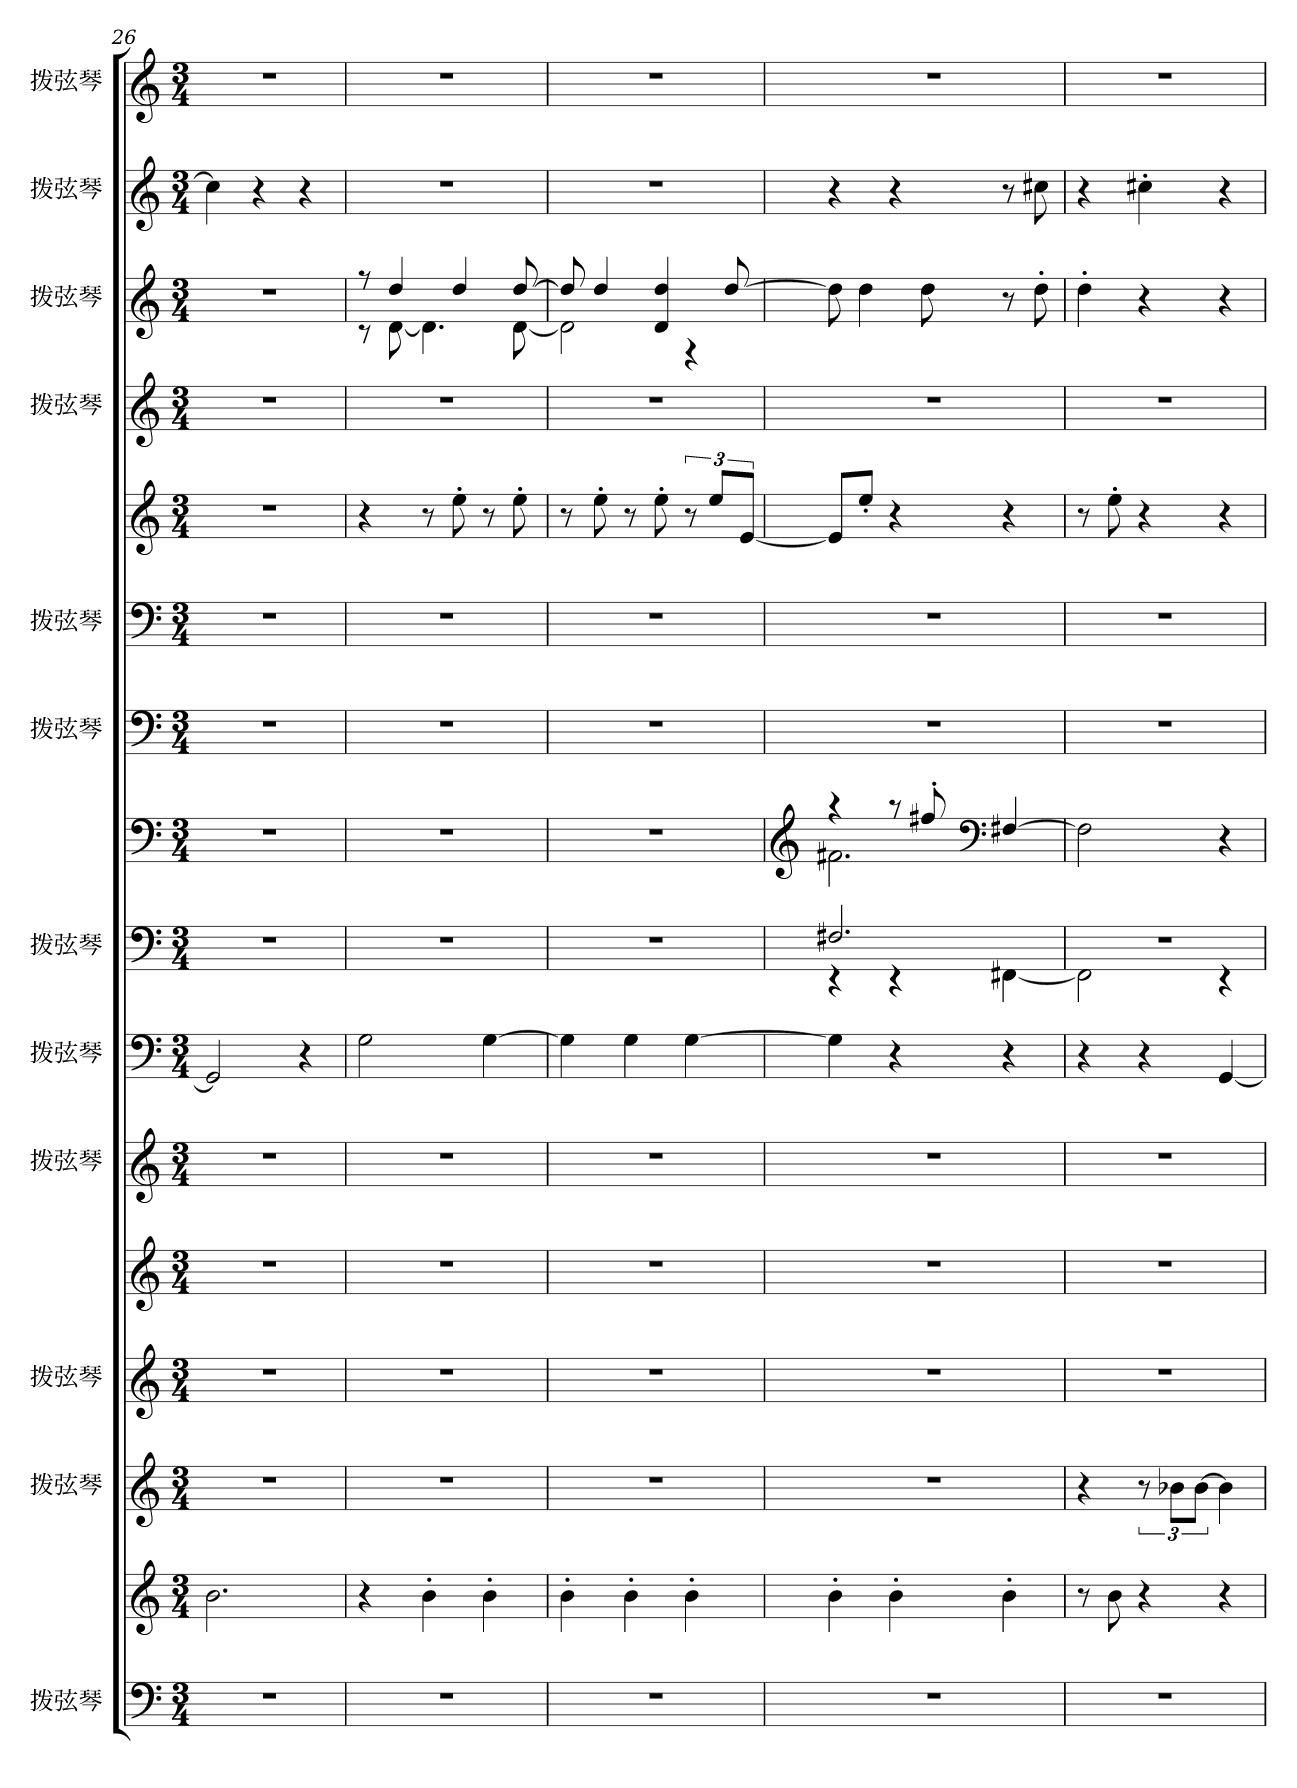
**kern	**kern	**kern	**kern	**kern	**kern	**kern	**kern	**kern	**kern	**kern	**kern	**kern	**kern	**kern	**kern
*part12	*part12	*part11	*part10	*part10	*part9	*part8	*part7	*part7	*part6	*part5	*part5	*part4	*part3	*part2	*part1
*staff16	*staff15	*staff14	*staff13	*staff12	*staff11	*staff10	*staff9	*staff8	*staff7	*staff6	*staff5	*staff4	*staff3	*staff2	*staff1
*I"拨弦琴	*	*I"拨弦琴	*I"拨弦琴	*	*I"拨弦琴	*I"拨弦琴	*I"拨弦琴	*	*I"拨弦琴	*I"拨弦琴	*	*I"拨弦琴	*I"拨弦琴	*I"拨弦琴	*I"拨弦琴
*clefF4	*clefG2	*clefG2	*clefG2	*clefG2	*clefG2	*clefF4	*clefF4	*clefF4	*clefF4	*clefF4	*clefG2	*clefG2	*clefG2	*clefG2	*clefG2
*k[]	*k[]	*k[]	*k[]	*k[]	*k[]	*k[]	*k[]	*k[]	*k[]	*k[]	*k[]	*k[]	*k[]	*k[]	*k[]
*M3/4	*M3/4	*M3/4	*M3/4	*M3/4	*M3/4	*M3/4	*M3/4	*M3/4	*M3/4	*M3/4	*M3/4	*M3/4	*M3/4	*M3/4	*M3/4
=26	=26	=26	=26	=26	=26	=26	=26	=26	=26	=26	=26	=26	=26	=26	=26
2.r	2.b\	2.r	2.r	2.r	2.r	2GG/]	2.r	2.r	2.r	2.r	2.r	2.r	2.r	4cc#\]	2.r
.	.	.	.	.	.	.	.	.	.	.	.	.	.	4r	.
.	.	.	.	.	.	4r	.	.	.	.	.	.	.	4r	.
!!LO:PB:g=z
=27	=27	=27	=27	=27	=27	=27	=27	=27	=27	=27	=27	=27	=27	=27	=27
*	*	*	*	*	*	*	*	*	*	*	*	*	*^	*	*
2.r	4r	2.r	2.r	2.r	2.r	2G\	2.r	2.r	2.r	2.r	4r	2.r	8r	8r	2.r	2.r
.	.	.	.	.	.	.	.	.	.	.	.	.	4dd/	[8d\	.	.
.	4b'\	.	.	.	.	.	.	.	.	.	8r	.	.	4.d\]	.	.
.	.	.	.	.	.	.	.	.	.	.	8ee'\	.	4dd/	.	.	.
.	4b'\	.	.	.	.	[4G\	.	.	.	.	8r	.	.	.	.	.
.	.	.	.	.	.	.	.	.	.	.	8ee'\	.	[8dd/	[8d\	.	.
=28	=28	=28	=28	=28	=28	=28	=28	=28	=28	=28	=28	=28	=28	=28	=28	=28
2.r	4b'\	2.r	2.r	2.r	2.r	4G\]	2.r	2.r	2.r	2.r	8r	2.r	8dd/]	2d\]	2.r	2.r
.	.	.	.	.	.	.	.	.	.	.	8ee'\	.	4dd/	.	.	.
.	4b'\	.	.	.	.	4G\	.	.	.	.	8r	.	.	.	.	.
.	.	.	.	.	.	.	.	.	.	.	8ee'\	.	4d/ 4dd/	.	.	.
.	4b'\	.	.	.	.	[4G\	.	.	.	.	12r	.	.	4r	.	.
.	.	.	.	.	.	.	.	.	.	.	12ee/L	.	.	.	.	.
.	.	.	.	.	.	.	.	.	.	.	.	.	[8dd/	.	.	.
.	.	.	.	.	.	.	.	.	.	.	[12e/J	.	.	.	.	.
*	*	*	*	*	*	*	*	*	*	*	*	*	*v	*v	*	*
=29	=29	=29	=29	=29	=29	=29	=29	=29	=29	=29	=29	=29	=29	=29	=29
*	*	*	*	*	*	*	*	*clefG2	*	*	*	*	*	*	*
*	*	*	*	*	*	*	*^	*^	*	*	*	*	*	*	*
2.r	4b'\	2.r	2.r	2.r	2.r	4G\]	2.F#X/	4r	4r	2.f#X\	2.r	2.r	8e/L]	2.r	8dd\]	4r	2.r
.	.	.	.	.	.	.	.	.	.	.	.	.	8ee'/J	.	4dd\	.	.
.	4b'\	.	.	.	.	4r	.	4r	8r	.	.	.	4r	.	.	4r	.
.	.	.	.	.	.	.	.	.	8ff#X'/	.	.	.	.	.	8dd\	.	.
*	*	*	*	*	*	*	*	*	*clefF4	*	*	*	*	*	*	*	*
.	4b'\	.	.	.	.	4r	.	[4FF#X\	[4F#X/	.	.	.	4r	.	8r	8r	.
.	.	.	.	.	.	.	.	.	.	.	.	.	.	.	8dd'\	8cc#X\	.
*	*	*	*	*	*	*	*	*	*v	*v	*	*	*	*	*	*	*
=30	=30	=30	=30	=30	=30	=30	=30	=30	=30	=30	=30	=30	=30	=30	=30	=30
2.r	8r	4r	2.r	2.r	2.r	4r	2.r	2FF#\]	2F#\]	2.r	2.r	8r	2.r	4dd'\	4r	2.r
.	8b\	.	.	.	.	.	.	.	.	.	.	8ee'\	.	.	.	.
.	4r	12r	.	.	.	4r	.	.	.	.	.	4r	.	4r	4cc#X'\	.
.	.	12b-X\L	.	.	.	.	.	.	.	.	.	.	.	.	.	.
.	.	[12b-\J	.	.	.	.	.	.	.	.	.	.	.	.	.	.
.	4r	4b-\]	.	.	.	[4GG/	.	4r	4r	.	.	4r	.	4r	4r	.
*	*	*	*	*	*	*	*v	*v	*	*	*	*	*	*	*	*
=	=	=	=	=	=	=	=	=	=	=	=	=	=	=	=
*-	*-	*-	*-	*-	*-	*-	*-	*-	*-	*-	*-	*-	*-	*-	*-
